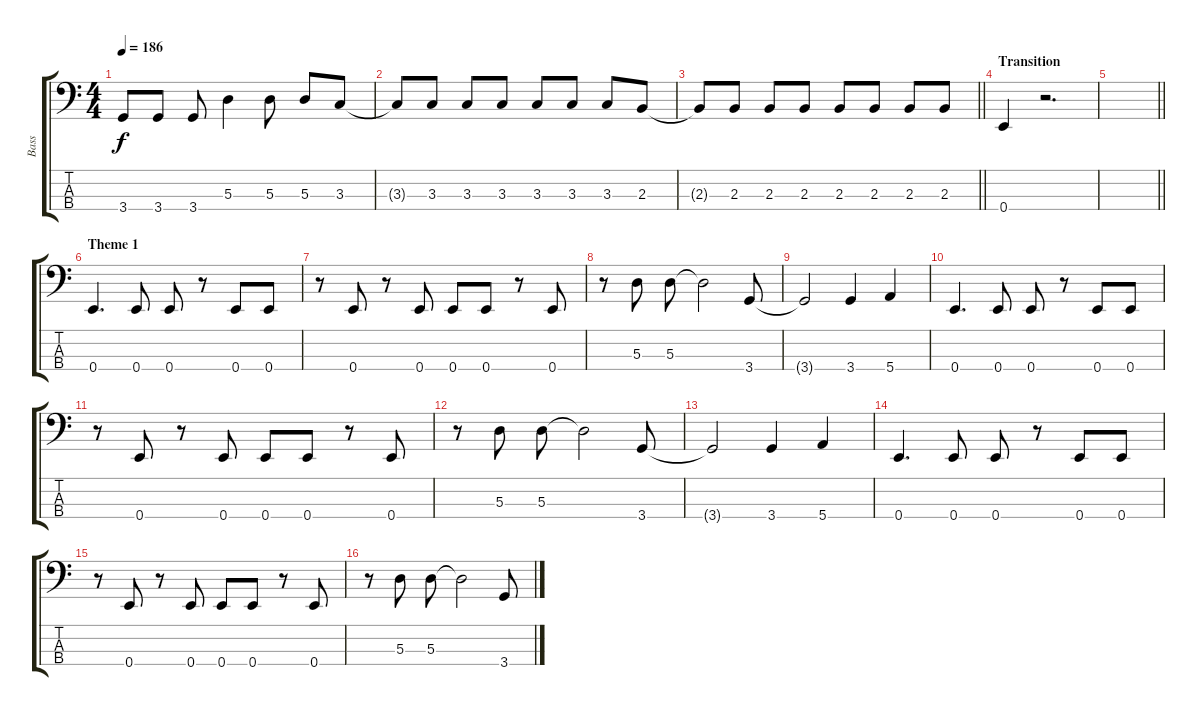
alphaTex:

\track ("Bass" "Bass") {instrument electricbasspick}
\staff {score tabs}
\tuning (G2 D2 A1 E1) {hide}
\ts (4 4)
\tempo 186
\clef f4
\ks c
3.4{t}.8{dy f} 3.4.8 3.4.8 5.3.4 5.3.8 5.3.8 3.3.8 |
3.3{t}.8 3.3.8 3.3.8 3.3.8 3.3.8 3.3.8 3.3.8 2.3.8 |
\barLineRight lightlight
2.3{t}.8 2.3.8 2.3.8 2.3.8 2.3.8 2.3.8 2.3.8 2.3.8 |
\section ("" "Transition")
0.4.4 r.2{d} |
\barLineRight lightlight
|
\section ("" "Theme 1")
0.4.4{d} 0.4.8 0.4.8 r.8 0.4.8 0.4.8 |
r.8 0.4.8 r.8 0.4.8 0.4.8 0.4.8 r.8 0.4.8 |
r.8 5.3.8 5.3.8 5.3{t}.2 3.4.8 |
3.4{t}.2 3.4.4 5.4.4 |
0.4.4{d} 0.4.8 0.4.8 r.8 0.4.8 0.4.8 |
r.8 0.4.8 r.8 0.4.8 0.4.8 0.4.8 r.8 0.4.8 |
r.8 5.3.8 5.3.8 5.3{t}.2 3.4.8 |
3.4{t}.2 3.4.4 5.4.4 |
0.4.4{d} 0.4.8 0.4.8 r.8 0.4.8 0.4.8 |
r.8 0.4.8 r.8 0.4.8 0.4.8 0.4.8 r.8 0.4.8 |
r.8 5.3.8 5.3.8 5.3{t}.2 3.4.8
